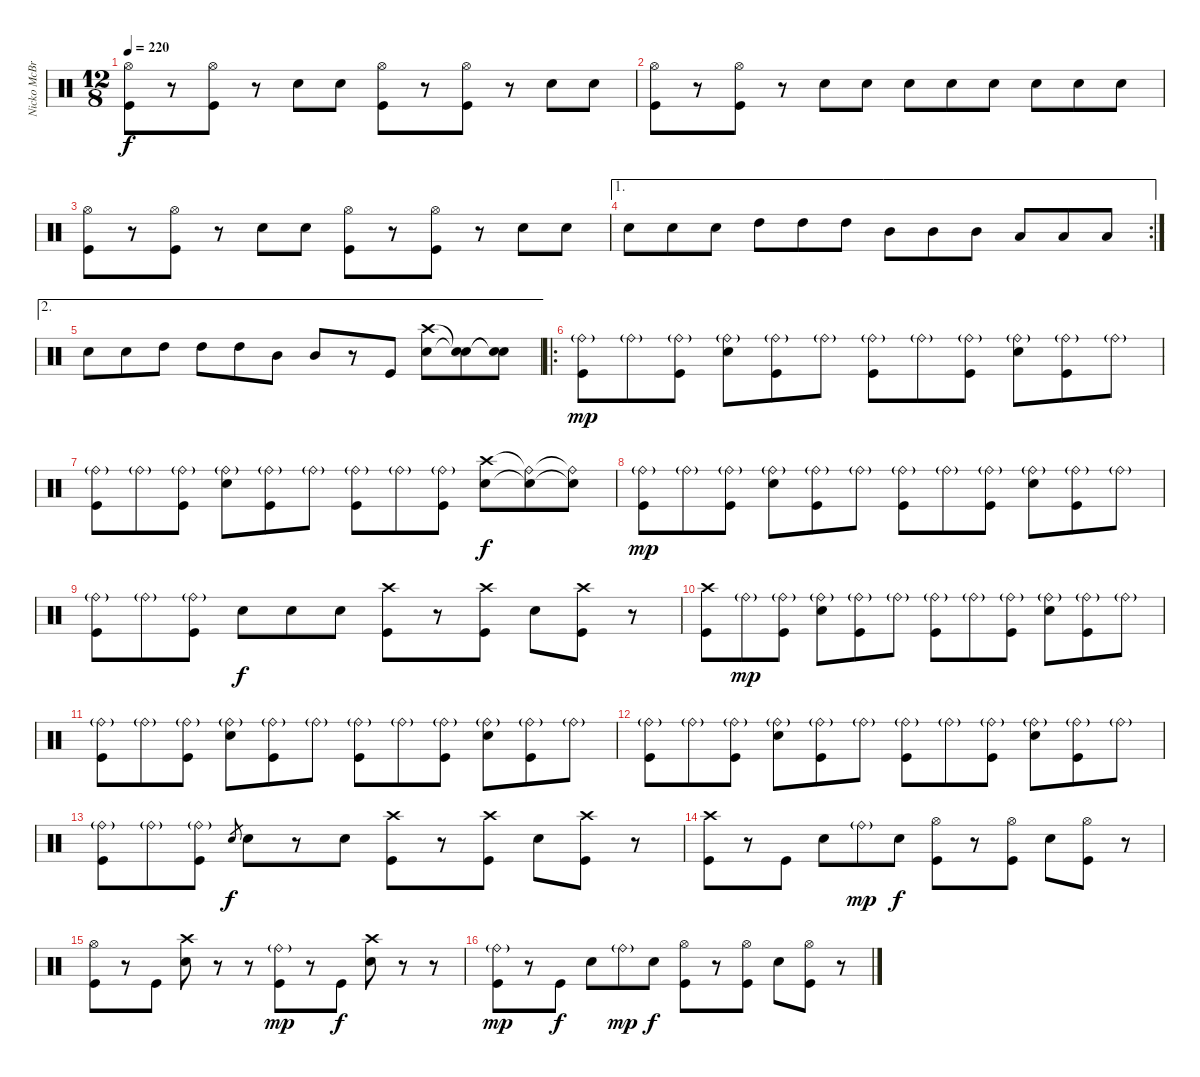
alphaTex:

\track ("Nicko McBrain" "Nicko McBr") {instrument percussion}
\staff {score}
\articulation defaults
\ts (12 8)
\tempo 220
\clef neutral
\ks c
("Hi-Hat (open)" "Kick (hit)").8{dy f} r.8 ("Hi-Hat (open)" "Kick (hit)").8 r.8 "Electric Snare (hit)".8 "Electric Snare (hit)".8 ("Hi-Hat (open)" "Kick (hit)").8 r.8 ("Hi-Hat (open)" "Kick (hit)").8 r.8 "Electric Snare (hit)".8 "Electric Snare (hit)".8 |
("Hi-Hat (open)" "Kick (hit)").8 r.8 ("Hi-Hat (open)" "Kick (hit)").8 r.8 "Electric Snare (hit)".8 "Electric Snare (hit)".8 "Electric Snare (hit)".8 "Electric Snare (hit)".8 "Electric Snare (hit)".8 "Electric Snare (hit)".8 "Electric Snare (hit)".8 "Electric Snare (hit)".8 |
("Hi-Hat (open)" "Kick (hit)").8 r.8 ("Hi-Hat (open)" "Kick (hit)").8 r.8 "Electric Snare (hit)".8 "Electric Snare (hit)".8 ("Hi-Hat (open)" "Kick (hit)").8 r.8 ("Hi-Hat (open)" "Kick (hit)").8 r.8 "Electric Snare (hit)".8 "Electric Snare (hit)".8 |
\ae 1
\rc 2 "Electric Snare (hit)".8 "Electric Snare (hit)".8 "Electric Snare (hit)".8 "High Tom (hit)".8 "High Tom (hit)".8 "High Tom (hit)".8 "Mid Tom (hit)".8 "Mid Tom (hit)".8 "Mid Tom (hit)".8 "Low Tom (hit)".8 "Low Tom (hit)".8 "Low Tom (hit)".8
|
\ae 2 "Electric Snare (hit)".8 "Electric Snare (hit)".8 "High Tom (hit)".8 "High Tom (hit)".8 "High Tom (hit)".8 "Mid Tom (hit)".8 "Mid Tom (hit)".8
r.8 "Kick (hit)".8 ("Crash high (hit)" "Electric Snare (hit)").8 ("Snare (hit)"{t} "Electric Snare (hit)"{t}).8 ("Snare (hit)"{t} "Electric Snare (hit)"{t}).8 |
\ro
("Ride (bell)"{g} "Kick (hit)").8{dy mp} "Ride (bell)"{g}.8 ("Ride (bell)"{g} "Kick (hit)").8 ("Ride (bell)"{g} "Electric Snare (hit)").8 ("Ride (bell)"{g} "Kick (hit)").8 "Ride (bell)"{g}.8 ("Ride (bell)"{g} "Kick (hit)").8 "Ride (bell)"{g}.8 ("Ride (bell)"{g} "Kick (hit)").8 ("Ride (bell)"{g} "Electric Snare (hit)").8 ("Ride (bell)"{g} "Kick (hit)").8 "Ride (bell)"{g}.8 |
("Ride (bell)"{g} "Kick (hit)").8 "Ride (bell)"{g}.8 ("Ride (bell)"{g} "Kick (hit)").8 ("Ride (bell)"{g} "Electric Snare (hit)").8 ("Ride (bell)"{g} "Kick (hit)").8 "Ride (bell)"{g}.8 ("Ride (bell)"{g} "Kick (hit)").8 "Ride (bell)"{g}.8 ("Ride (bell)"{g} "Kick (hit)").8 ("Crash high (hit)" "Electric Snare (hit)").8{dy f} ("Ride (bell)"{t} "Snare (hit)"{t}).8 ("Ride (bell)"{t} "Snare (hit)"{t}).8 |
("Ride (bell)"{g} "Kick (hit)").8{dy mp} "Ride (bell)"{g}.8 ("Ride (bell)"{g} "Kick (hit)").8 ("Ride (bell)"{g} "Electric Snare (hit)").8 ("Ride (bell)"{g} "Kick (hit)").8 "Ride (bell)"{g}.8 ("Ride (bell)"{g} "Kick (hit)").8 "Ride (bell)"{g}.8 ("Ride (bell)"{g} "Kick (hit)").8 ("Ride (bell)"{g} "Electric Snare (hit)").8 ("Ride (bell)"{g} "Kick (hit)").8 "Ride (bell)"{g}.8 |
("Ride (bell)"{g} "Kick (hit)").8 "Ride (bell)"{g}.8 ("Ride (bell)"{g} "Kick (hit)").8 "Electric Snare (hit)".8{dy f} "Electric Snare (hit)".8 "Electric Snare (hit)".8 ("Crash high (hit)" "Kick (hit)").8 r.8 ("Crash high (hit)" "Kick (hit)").8 "Electric Snare (hit)".8 ("Crash high (hit)" "Kick (hit)").8 r.8 |
("Crash high (hit)" "Kick (hit)").8 "Ride (bell)"{g}.8{dy mp} ("Ride (bell)"{g} "Kick (hit)").8 ("Ride (bell)"{g} "Electric Snare (hit)").8 ("Ride (bell)"{g} "Kick (hit)").8 "Ride (bell)"{g}.8 ("Ride (bell)"{g} "Kick (hit)").8 "Ride (bell)"{g}.8 ("Ride (bell)"{g} "Kick (hit)").8 ("Ride (bell)"{g} "Electric Snare (hit)").8 ("Ride (bell)"{g} "Kick (hit)").8 "Ride (bell)"{g}.8 |
("Ride (bell)"{g} "Kick (hit)").8 "Ride (bell)"{g}.8 ("Ride (bell)"{g} "Kick (hit)").8 ("Ride (bell)"{g} "Electric Snare (hit)").8 ("Ride (bell)"{g} "Kick (hit)").8 "Ride (bell)"{g}.8 ("Ride (bell)"{g} "Kick (hit)").8 "Ride (bell)"{g}.8 ("Ride (bell)"{g} "Kick (hit)").8 ("Ride (bell)"{g} "Electric Snare (hit)").8 ("Ride (bell)"{g} "Kick (hit)").8 "Ride (bell)"{g}.8 |
("Ride (bell)"{g} "Kick (hit)").8 "Ride (bell)"{g}.8 ("Ride (bell)"{g} "Kick (hit)").8 ("Ride (bell)"{g} "Electric Snare (hit)").8 ("Ride (bell)"{g} "Kick (hit)").8 "Ride (bell)"{g}.8 ("Ride (bell)"{g} "Kick (hit)").8 "Ride (bell)"{g}.8 ("Ride (bell)"{g} "Kick (hit)").8 ("Ride (bell)"{g} "Electric Snare (hit)").8 ("Ride (bell)"{g} "Kick (hit)").8 "Ride (bell)"{g}.8 |
("Ride (bell)"{g} "Kick (hit)").8 "Ride (bell)"{g}.8 ("Ride (bell)"{g} "Kick (hit)").8 "Electric Snare (hit)".8{gr dy f} "Electric Snare (hit)".8 r.8 "Electric Snare (hit)".8 ("Crash high (hit)" "Kick (hit)").8 r.8 ("Crash high (hit)" "Kick (hit)").8 "Electric Snare (hit)".8 ("Crash high (hit)" "Kick (hit)").8 r.8 |
("Crash high (hit)" "Kick (hit)").8 r.8 "Kick (hit)".8 "Electric Snare (hit)".8 "Ride (bell)"{g}.8{dy mp} "Electric Snare (hit)".8{dy f} ("Hi-Hat (open)" "Kick (hit)").8 r.8 ("Hi-Hat (open)" "Kick (hit)").8 "Electric Snare (hit)".8 ("Hi-Hat (open)" "Kick (hit)").8 r.8 |
("Hi-Hat (open)" "Kick (hit)").8 r.8 "Kick (hit)".8 ("Crash high (hit)" "Electric Snare (hit)").8 r.8 r.8 ("Ride (bell)"{g} "Kick (hit)").8{dy mp} r.8 "Kick (hit)".8{dy f} ("Crash high (hit)" "Electric Snare (hit)").8 r.8 r.8 |
("Ride (bell)"{g} "Kick (hit)").8{dy mp} r.8 "Kick (hit)".8{dy f} "Electric Snare (hit)".8 "Ride (bell)"{g}.8{dy mp} "Electric Snare (hit)".8{dy f} ("Hi-Hat (open)" "Kick (hit)").8 r.8 ("Hi-Hat (open)" "Kick (hit)").8 "Electric Snare (hit)".8 ("Hi-Hat (open)" "Kick (hit)").8 r.8
